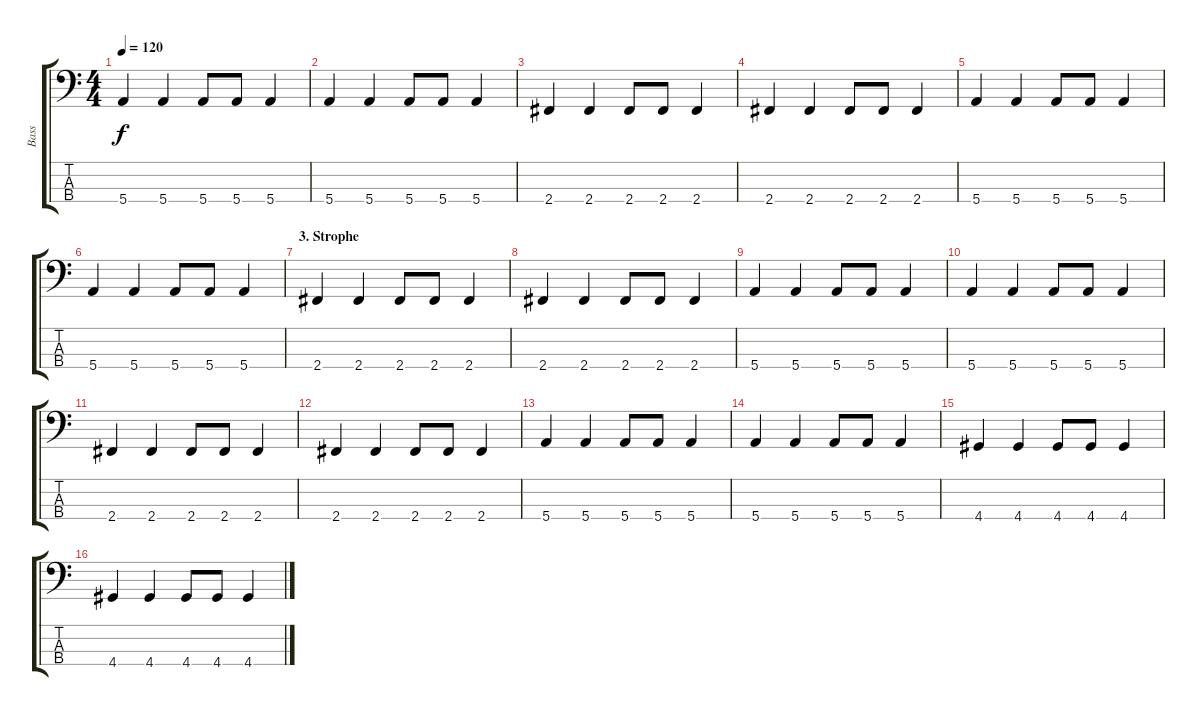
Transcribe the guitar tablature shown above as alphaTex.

\track ("Bass              T" "Bass      ") {instrument electricbasspick}
\staff {score tabs}
\tuning (G2 D2 A1 E1) {hide}
\ts (4 4)
\tempo 120
\clef f4
\ks c
5.4.4{dy f} 5.4.4 5.4.8 5.4.8 5.4.4 |
5.4.4 5.4.4 5.4.8 5.4.8 5.4.4 |
2.4.4 2.4.4 2.4.8 2.4.8 2.4.4 |
2.4.4 2.4.4 2.4.8 2.4.8 2.4.4 |
5.4.4 5.4.4 5.4.8 5.4.8 5.4.4 |
5.4.4 5.4.4 5.4.8 5.4.8 5.4.4 |
\section ("" "3. Strophe")
2.4.4 2.4.4 2.4.8 2.4.8 2.4.4 |
2.4.4 2.4.4 2.4.8 2.4.8 2.4.4 |
5.4.4 5.4.4 5.4.8 5.4.8 5.4.4 |
5.4.4 5.4.4 5.4.8 5.4.8 5.4.4 |
2.4.4 2.4.4 2.4.8 2.4.8 2.4.4 |
2.4.4 2.4.4 2.4.8 2.4.8 2.4.4 |
5.4.4 5.4.4 5.4.8 5.4.8 5.4.4 |
5.4.4 5.4.4 5.4.8 5.4.8 5.4.4 |
4.4.4 4.4.4 4.4.8 4.4.8 4.4.4 |
4.4.4 4.4.4 4.4.8 4.4.8 4.4.4
